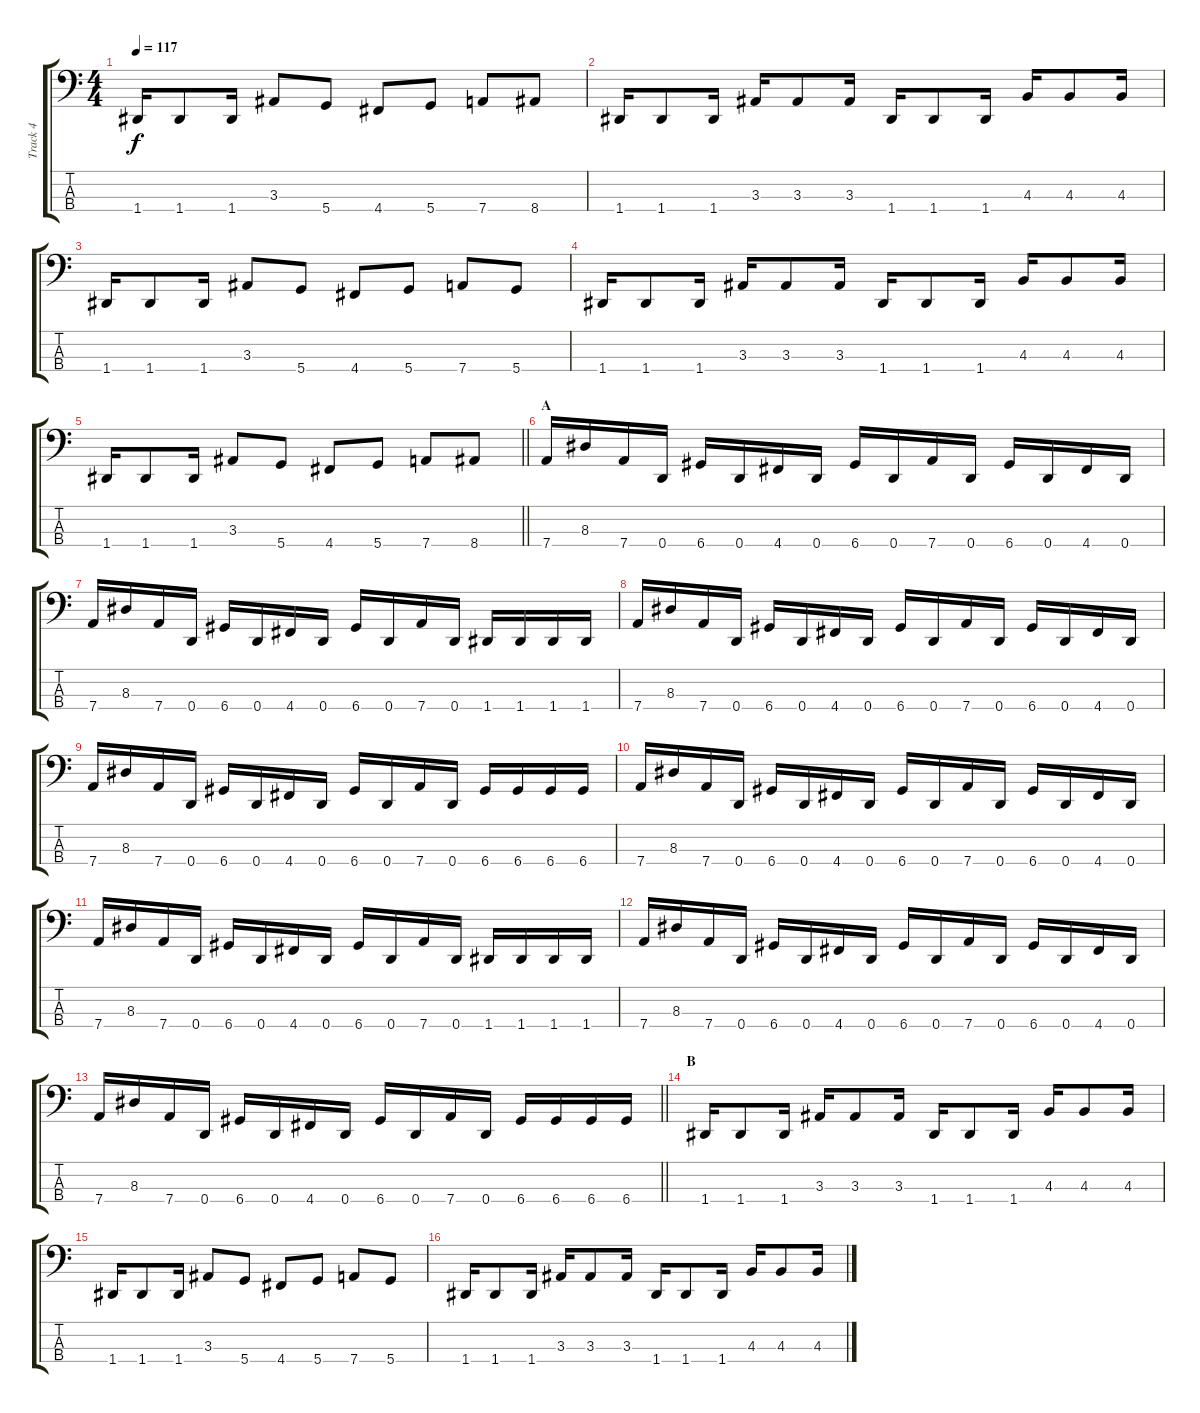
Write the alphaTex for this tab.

\track ("Track 4" "Track 4") {instrument electricbasspick}
\staff {score tabs}
\tuning (F2 C2 G1 D1) {hide}
\ts (4 4)
\tempo 117
\clef f4
\ks c
1.4.16{dy f} 1.4.8 1.4.16 3.3.8 5.4.8 4.4.8 5.4.8 7.4.8 8.4.8 |
1.4.16 1.4.8 1.4.16 3.3.16 3.3.8 3.3.16 1.4.16 1.4.8 1.4.16 4.3.16 4.3.8 4.3.16 |
1.4.16 1.4.8 1.4.16 3.3.8 5.4.8 4.4.8 5.4.8 7.4.8 5.4.8 |
1.4.16 1.4.8 1.4.16 3.3.16 3.3.8 3.3.16 1.4.16 1.4.8 1.4.16 4.3.16 4.3.8 4.3.16 |
\barLineRight lightlight
1.4.16 1.4.8 1.4.16 3.3.8 5.4.8 4.4.8 5.4.8 7.4.8 8.4.8 |
\section ("" "A")
7.4.16 8.3.16 7.4.16 0.4.16 6.4.16 0.4.16 4.4.16 0.4.16 6.4.16 0.4.16 7.4.16 0.4.16 6.4.16 0.4.16 4.4.16 0.4.16 |
7.4.16 8.3.16 7.4.16 0.4.16 6.4.16 0.4.16 4.4.16 0.4.16 6.4.16 0.4.16 7.4.16 0.4.16 1.4.16 1.4.16 1.4.16 1.4.16 |
7.4.16 8.3.16 7.4.16 0.4.16 6.4.16 0.4.16 4.4.16 0.4.16 6.4.16 0.4.16 7.4.16 0.4.16 6.4.16 0.4.16 4.4.16 0.4.16 |
7.4.16 8.3.16 7.4.16 0.4.16 6.4.16 0.4.16 4.4.16 0.4.16 6.4.16 0.4.16 7.4.16 0.4.16 6.4.16 6.4.16 6.4.16 6.4.16 |
7.4.16 8.3.16 7.4.16 0.4.16 6.4.16 0.4.16 4.4.16 0.4.16 6.4.16 0.4.16 7.4.16 0.4.16 6.4.16 0.4.16 4.4.16 0.4.16 |
7.4.16 8.3.16 7.4.16 0.4.16 6.4.16 0.4.16 4.4.16 0.4.16 6.4.16 0.4.16 7.4.16 0.4.16 1.4.16 1.4.16 1.4.16 1.4.16 |
7.4.16 8.3.16 7.4.16 0.4.16 6.4.16 0.4.16 4.4.16 0.4.16 6.4.16 0.4.16 7.4.16 0.4.16 6.4.16 0.4.16 4.4.16 0.4.16 |
\barLineRight lightlight
7.4.16 8.3.16 7.4.16 0.4.16 6.4.16 0.4.16 4.4.16 0.4.16 6.4.16 0.4.16 7.4.16 0.4.16 6.4.16 6.4.16 6.4.16 6.4.16 |
\section ("" "B")
1.4.16 1.4.8 1.4.16 3.3.16 3.3.8 3.3.16 1.4.16 1.4.8 1.4.16 4.3.16 4.3.8 4.3.16 |
1.4.16 1.4.8 1.4.16 3.3.8 5.4.8 4.4.8 5.4.8 7.4.8 5.4.8 |
1.4.16 1.4.8 1.4.16 3.3.16 3.3.8 3.3.16 1.4.16 1.4.8 1.4.16 4.3.16 4.3.8 4.3.16
